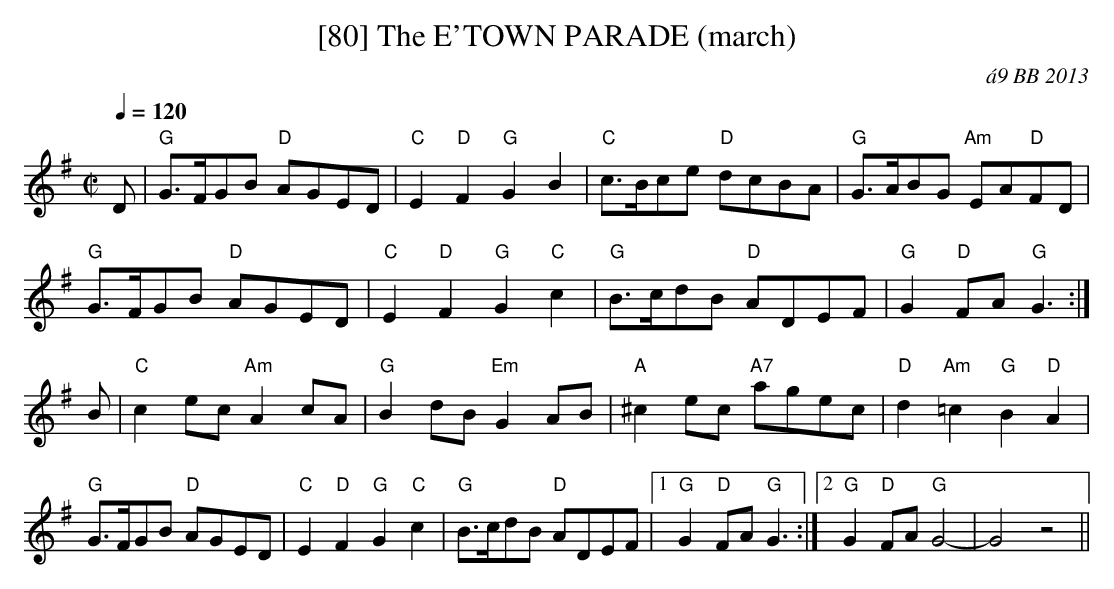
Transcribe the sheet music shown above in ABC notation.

X:1
T:[80] The E'TOWN PARADE (march)
C:\'a9 BB 2013
M:C|
L:1/8
Q:1/4=120
K:G
D|"G"G>FGB "D"AGED|"C"E2"D"F2 "G"G2B2|"C"c>Bce "D"dcBA|"G"G>ABG "Am"EA"D"FD|
"G"G>FGB "D"AGED|"C"E2"D"F2 "G"G2"C"c2|"G"B>cdB "D"ADEF|"G"G2"D"FA "G"G3 :|
B|"C"c2ec "Am"A2cA|"G"B2dB "Em"G2AB|"A"^c2ec "A7"agec|"D"d2"Am"=c2 "G"B2"D"A2|
"G"G>FGB "D"AGED|"C"E2"D"F2 "G"G2"C"c2|"G"B>cdB "D"ADEF|1 "G"G2"D"FA "G"G3 :|\
[2 "G"G2"D"FA "G"G4-|G4z4||
